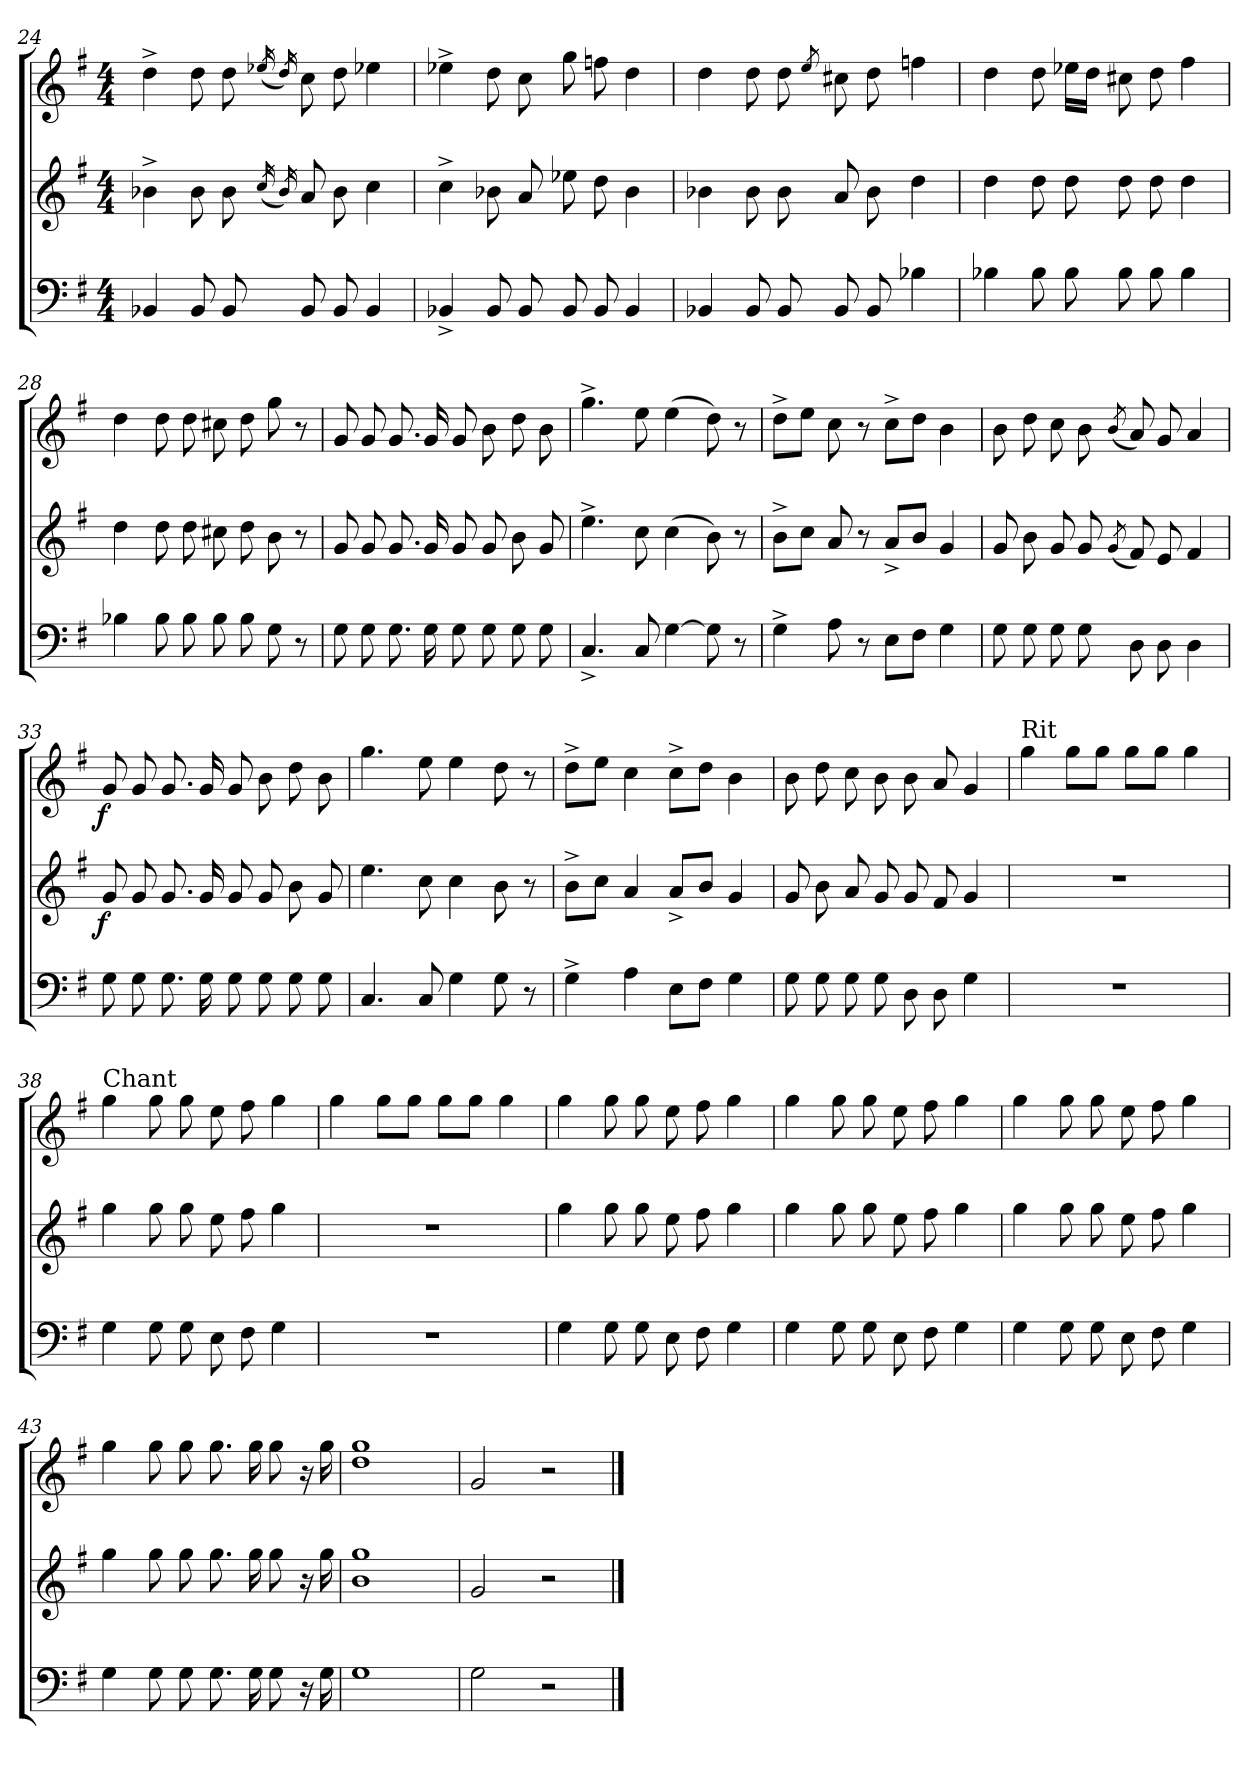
**kern	**kern	**dynam	**kern	**dynam
*part3	*part2	*part2	*part1	*part1
*staff3	*staff2	*staff2	*staff1	*staff1
*clefF4	*clefG2	*	*clefG2	*
*k[f#]	*k[f#]	*	*k[f#]	*
*G:	*G:	*	*G:	*
*M4/4	*M4/4	*	*M4/4	*
=24	=24	=24	=24	=24
4BB-X/	4b-X^>\	.	4dd^>\	.
8BB-/	8b-\	.	8dd\	.
8BB-/	8b-\	.	8dd\	.
.	(<16qcc/	.	(<16qee-X/	.
.	16qb-/)	.	16qdd/)	.
8BB-/	8a/	.	8cc\	.
8BB-/	8b-\	.	8dd\	.
4BB-/	4cc\	.	4ee-\	.
!!LO:LB:g=z
=25	=25	=25	=25	=25
4BB-X^</	4cc^>\	.	4ee-X^>\	.
8BB-/	8b-X\	.	8dd\	.
8BB-/	8a/	.	8cc\	.
8BB-/	8ee-X\	.	8gg\	.
8BB-/	8dd\	.	8ffn\	.
4BB-/	4b-\	.	4dd\	.
=26	=26	=26	=26	=26
4BB-X/	4b-X\	.	4dd\	.
8BB-/	8b-\	.	8dd\	.
8BB-/	8b-\	.	8dd\	.
.	.	.	8qee/	.
8BB-/	8a/	.	8cc#X\	.
8BB-/	8b-\	.	8dd\	.
4B-X\	4dd\	.	4ffn\	.
=27	=27	=27	=27	=27
4B-X\	4dd\	.	4dd\	.
8B-\	8dd\	.	8dd\	.
8B-\	8dd\	.	16ee-X\LL	.
.	.	.	16dd\JJ	.
8B-\	8dd\	.	8cc#X\	.
8B-\	8dd\	.	8dd\	.
4B-\	4dd\	.	4ff#\	.
=28	=28	=28	=28	=28
4B-X\	4dd\	.	4dd\	.
8B-\	8dd\	.	8dd\	.
8B-\	8dd\	.	8dd\	.
8B-\	8cc#X\	.	8cc#X\	.
8B-\	8dd\	.	8dd\	.
8G\	8b\	.	8gg\	.
8r	8r	.	8r	.
!!LO:LB:g=z
=29	=29	=29	=29	=29
8G\	8g/	.	8g/	.
8G\	8g/	.	8g/	.
8.G\	8.g/	.	8.g/	.
16G\	16g/	.	16g/	.
8G\	8g/	.	8g/	.
8G\	8g/	.	8b\	.
8G\	8b\	.	8dd\	.
8G\	8g/	.	8b\	.
=30	=30	=30	=30	=30
4.C^</	4.ee^>\	.	4.gg^>\	.
8C/	8cc\	.	8ee\	.
[4G\	(>4cc\	.	(>4ee\	.
8G\]	8b\)	.	8dd\)	.
8r	8r	.	8r	.
=31	=31	=31	=31	=31
4G^>\	8b^>\L	.	8dd^>\L	.
.	8cc\J	.	8ee\J	.
8A\	8a/	.	8cc\	.
8r	8r	.	8r	.
8E\L	8a^</L	.	8cc^>\L	.
8F#\J	8b/J	.	8dd\J	.
4G\	4g/	.	4b\	.
!!LO:PB:g=z
=32	=32	=32	=32	=32
8G\	8g/	.	8b\	.
8G\	8b\	.	8dd\	.
8G\	8g/	.	8cc\	.
8G\	8g/	.	8b\	.
.	(<8qg/	.	(<8qb/	.
8D\	8f#/)	.	8a/)	.
8D\	8e/	.	8g/	.
4D\	4f#/	.	4a/	.
!!LO:LB:g=z
=33	=33	=33	=33	=33
!	!	!LO:DY:b:cj	!	!LO:DY:b:cj
8G\	8g/	f	8g/	f
8G\	8g/	.	8g/	.
8.G\	8.g/	.	8.g/	.
16G\	16g/	.	16g/	.
8G\	8g/	.	8g/	.
8G\	8g/	.	8b\	.
8G\	8b\	.	8dd\	.
8G\	8g/	.	8b\	.
=34	=34	=34	=34	=34
4.C/	4.ee\	.	4.gg\	.
8C/	8cc\	.	8ee\	.
4G\	4cc\	.	4ee\	.
8G\	8b\	.	8dd\	.
8r	8r	.	8r	.
=35	=35	=35	=35	=35
4G^>\	8b^>\L	.	8dd^>\L	.
.	8cc\J	.	8ee\J	.
4A\	4a/	.	4cc\	.
8E\L	8a^</L	.	8cc^>\L	.
8F#\J	8b/J	.	8dd\J	.
4G\	4g/	.	4b\	.
=36	=36	=36	=36	=36
8G\	8g/	.	8b\	.
8G\	8b\	.	8dd\	.
8G\	8a/	.	8cc\	.
8G\	8g/	.	8b\	.
8D\	8g/	.	8b\	.
8D\	8f#/	.	8a/	.
4G\	4g/	.	4g/	.
=37	=37	=37	=37	=37
!	!	!	!LO:TX:a:t=Rit	!
1r	1r	.	4gg\	.
.	.	.	8gg\L	.
.	.	.	8gg\J	.
.	.	.	8gg\L	.
.	.	.	8gg\J	.
.	.	.	4gg\	.
!!LO:LB:g=z
=38	=38	=38	=38	=38
!	!	!	!LO:TX:a:t=Chant	!
4G\	4gg\	.	4gg\	.
8G\	8gg\	.	8gg\	.
8G\	8gg\	.	8gg\	.
8E\	8ee\	.	8ee\	.
8F#\	8ff#\	.	8ff#\	.
4G\	4gg\	.	4gg\	.
=39	=39	=39	=39	=39
1r	1r	.	4gg\	.
.	.	.	8gg\L	.
.	.	.	8gg\J	.
.	.	.	8gg\L	.
.	.	.	8gg\J	.
.	.	.	4gg\	.
=40	=40	=40	=40	=40
4G\	4gg\	.	4gg\	.
8G\	8gg\	.	8gg\	.
8G\	8gg\	.	8gg\	.
8E\	8ee\	.	8ee\	.
8F#\	8ff#\	.	8ff#\	.
4G\	4gg\	.	4gg\	.
=41	=41	=41	=41	=41
4G\	4gg\	.	4gg\	.
8G\	8gg\	.	8gg\	.
8G\	8gg\	.	8gg\	.
8E\	8ee\	.	8ee\	.
8F#\	8ff#\	.	8ff#\	.
4G\	4gg\	.	4gg\	.
=42	=42	=42	=42	=42
4G\	4gg\	.	4gg\	.
8G\	8gg\	.	8gg\	.
8G\	8gg\	.	8gg\	.
8E\	8ee\	.	8ee\	.
8F#\	8ff#\	.	8ff#\	.
4G\	4gg\	.	4gg\	.
!!LO:LB:g=z
=43	=43	=43	=43	=43
4G\	4gg\	.	4gg\	.
8G\	8gg\	.	8gg\	.
8G\	8gg\	.	8gg\	.
8.G\	8.gg\	.	8.gg\	.
16G\	16gg\	.	16gg\	.
8G\	8gg\	.	8gg\	.
16r	16r	.	16r	.
16G\	16gg\	.	16gg\	.
=44	=44	=44	=44	=44
1G	1b 1gg	.	1dd 1gg	.
=45	=45	=45	=45	=45
2G\	2g/	.	2g/	.
2r	2r	.	2r	.
==	==	==	==	==
*-	*-	*-	*-	*-
